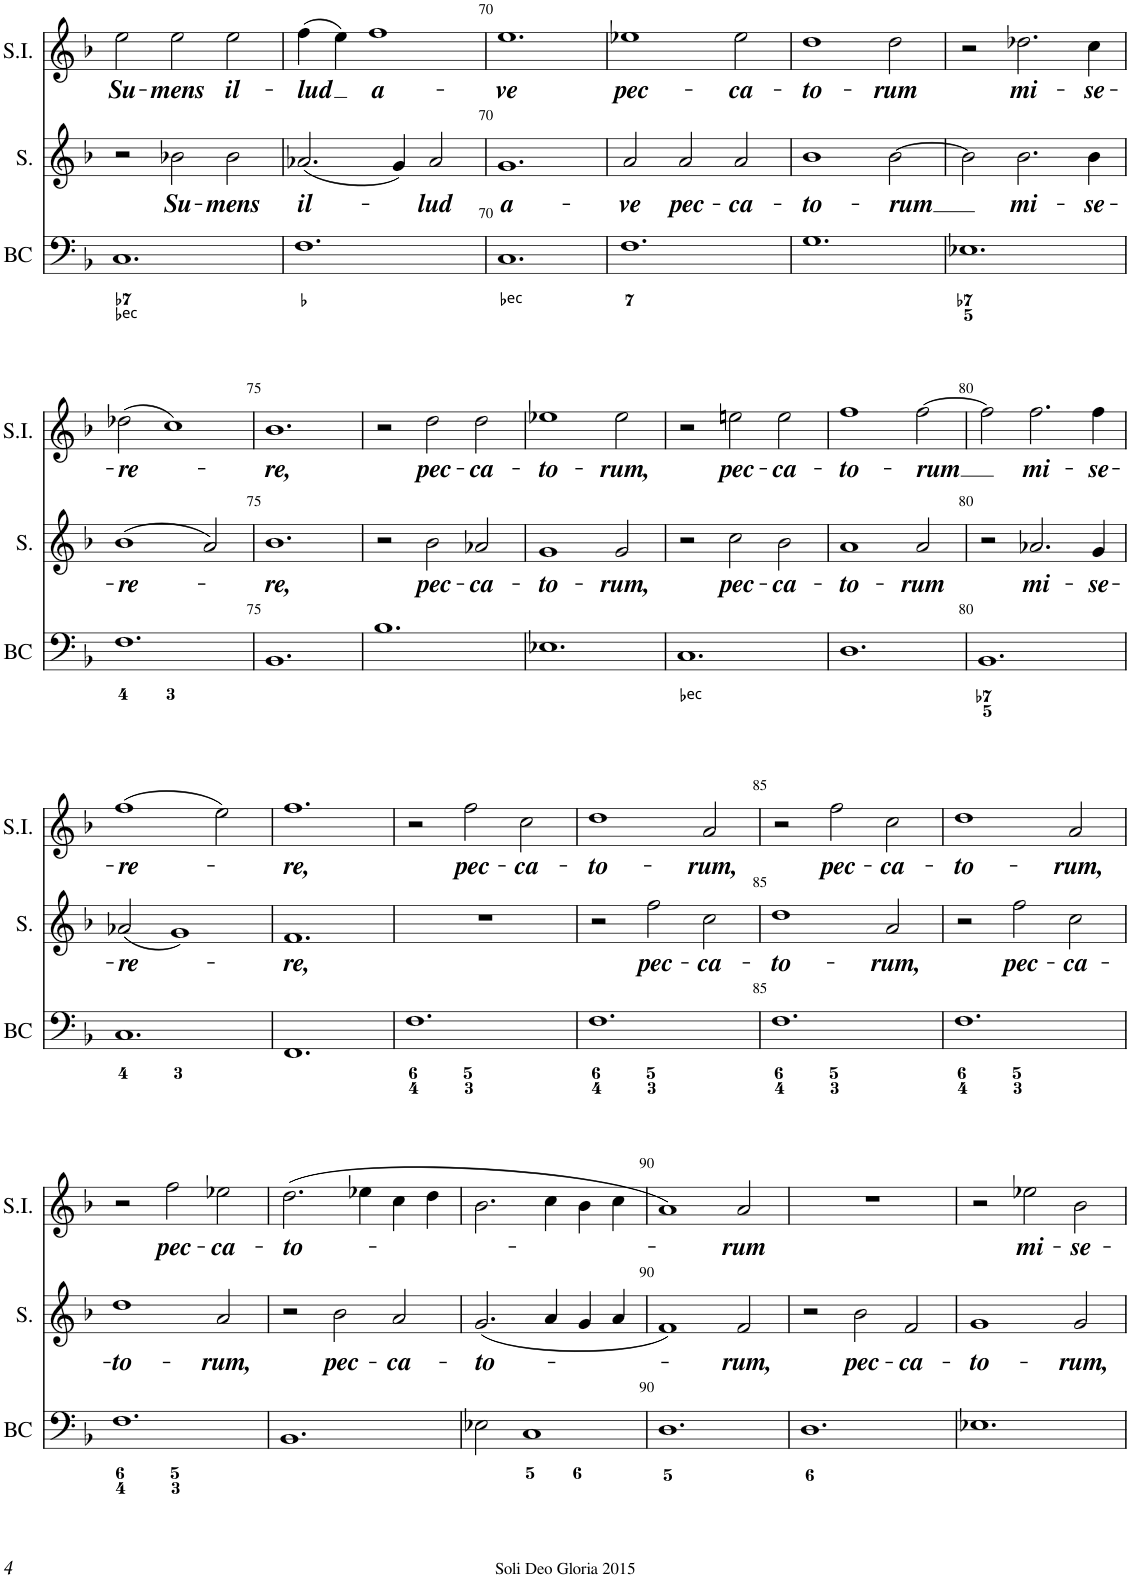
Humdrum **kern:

**kern	**kern	**text	**kern	**text
*part3	*part2	*part2	*part1	*part1
*staff3	*staff2	*staff2	*staff1	*staff1
*I"Basse Continue	*I"Soprano	*	*I"Soprano I	*
*I'BC	*I'S.	*	*I'S.I.	*
!!LO:PB:g=z
*clefF4	*clefG2	*	*clefG2	*
*k[b-]	*k[b-]	*	*k[b-]	*
*M3/2	*M3/2	*	*M3/2	*
=68	=68	=68	=68	=68
!	!	!	!	!LO:LY:b
1.C	2r	.	2ee\	Su-
!	!	!LO:LY:b	!	!LO:LY:b
.	2b-X\	Su-	2ee\	-mens
!	!	!LO:LY:b	!	!LO:LY:b
.	2b-\	-mens	2ee\	il-
=69	=69	=69	=69	=69
!	!	!LO:LY:b	!	!LO:LY:b
1.F	(2.a-X/	il-	(4ff\	-lud
.	.	.	4ee\)	.
!	!	!	!	!LO:LY:b
.	.	.	1ff	a-
.	4g/)	.	.	.
!	!	!LO:LY:b	!	!
.	2a-/	-lud	.	.
=70	=70	=70	=70	=70
!	!	!LO:LY:b	!	!LO:LY:b
1.C	1.g	a-	1.ee	-ve
=71	=71	=71	=71	=71
!	!	!LO:LY:b	!	!LO:LY:b
1.F	2a/	-ve	1ee-X	pec-
!	!	!LO:LY:b	!	!
.	2a/	pec-	.	.
!	!	!LO:LY:b	!	!LO:LY:b
.	2a/	-ca-	2ee-\	-ca-
=72	=72	=72	=72	=72
!	!	!LO:LY:b	!	!LO:LY:b
1.G	1b-	-to-	1dd	-to-
!	!	!LO:LY:b	!	!LO:LY:b
.	[2b-\	-rum	2dd\	-rum
=73	=73	=73	=73	=73
1.E-X	2b-\]	.	2r	.
!	!	!LO:LY:b	!	!LO:LY:b
.	2.b-\	mi-	2.dd-X\	mi-
!	!	!LO:LY:b	!	!LO:LY:b
.	4b-\	-se-	4cc\	-se-
!!LO:LB:g=z
=74	=74	=74	=74	=74
!	!	!LO:LY:b	!	!LO:LY:b
1.F	(1b-	-re-	(2dd-X\	-re-
.	.	.	1cc)	.
.	2a/)	.	.	.
=75	=75	=75	=75	=75
!	!	!LO:LY:b	!	!LO:LY:b
1.BB-	1.b-	-re,	1.b-	-re,
=76	=76	=76	=76	=76
1.B-	2r	.	2r	.
!	!	!LO:LY:b	!	!LO:LY:b
.	2b-\	pec-	2dd\	pec-
!	!	!LO:LY:b	!	!LO:LY:b
.	2a-X/	-ca-	2dd\	-ca-
=77	=77	=77	=77	=77
!	!	!LO:LY:b	!	!LO:LY:b
1.E-X	1g	-to-	1ee-X	-to-
!	!	!LO:LY:b	!	!LO:LY:b
.	2g/	-rum,	2ee-\	-rum,
=78	=78	=78	=78	=78
1.C	2r	.	2r	.
!	!	!LO:LY:b	!	!LO:LY:b
.	2cc\	pec-	2een\	pec-
!	!	!LO:LY:b	!	!LO:LY:b
.	2b-\	-ca-	2ee\	-ca-
=79	=79	=79	=79	=79
!	!	!LO:LY:b	!	!LO:LY:b
1.D	1a	-to-	1ff	-to-
!	!	!LO:LY:b	!	!LO:LY:b
.	2a/	-rum	[2ff\	-rum
=80	=80	=80	=80	=80
1.BB-	2r	.	2ff\]	.
!	!	!LO:LY:b	!	!LO:LY:b
.	2.a-X/	mi-	2.ff\	mi-
!	!	!LO:LY:b	!	!LO:LY:b
.	4g/	-se-	4ff\	-se-
!!LO:LB:g=z
=81	=81	=81	=81	=81
!	!	!LO:LY:b	!	!LO:LY:b
1.C	(2a-X/	-re-	(1ff	-re-
.	1g)	.	.	.
.	.	.	2ee\)	.
=82	=82	=82	=82	=82
!	!	!LO:LY:b	!	!LO:LY:b
1.FF	1.f	-re,	1.ff	-re,
=83	=83	=83	=83	=83
1.F	1.r	.	2r	.
!	!	!	!	!LO:LY:b
.	.	.	2ff\	pec-
!	!	!	!	!LO:LY:b
.	.	.	2cc\	-ca-
=84	=84	=84	=84	=84
!	!	!	!	!LO:LY:b
1.F	2r	.	1dd	-to-
!	!	!LO:LY:b	!	!
.	2ff\	pec-	.	.
!	!	!LO:LY:b	!	!LO:LY:b
.	2cc\	-ca-	2a/	-rum,
=85	=85	=85	=85	=85
!	!	!LO:LY:b	!	!
1.F	1dd	-to-	2r	.
!	!	!	!	!LO:LY:b
.	.	.	2ff\	pec-
!	!	!LO:LY:b	!	!LO:LY:b
.	2a/	-rum,	2cc\	-ca-
=86	=86	=86	=86	=86
!	!	!	!	!LO:LY:b
1.F	2r	.	1dd	-to-
!	!	!LO:LY:b	!	!
.	2ff\	pec-	.	.
!	!	!LO:LY:b	!	!LO:LY:b
.	2cc\	-ca-	2a/	-rum,
!!LO:LB:g=z
=87	=87	=87	=87	=87
!	!	!LO:LY:b	!	!
1.F	1dd	-to-	2r	.
!	!	!	!	!LO:LY:b
.	.	.	2ff\	pec-
!	!	!LO:LY:b	!	!LO:LY:b
.	2a/	-rum,	2ee-X\	-ca-
=88	=88	=88	=88	=88
!	!	!	!	!LO:LY:b
1.BB-	2r	.	(>2.dd\	-to-
!	!	!LO:LY:b	!	!
.	2b-\	pec-	.	.
.	.	.	4ee-X\	.
!	!	!LO:LY:b	!	!
.	2a/	-ca-	4cc\	.
.	.	.	4dd\	.
=89	=89	=89	=89	=89
!	!	!LO:LY:b	!	!
2E-X\	(2.g/	-to-	2.b-\	.
1C	.	.	.	.
.	4a/	.	4cc\	.
.	4g/	.	4b-\	.
.	4a/	.	4cc\	.
=90	=90	=90	=90	=90
1.D	1f)	.	1a)	.
!	!	!LO:LY:b	!	!LO:LY:b
.	2f/	-rum,	2a/	-rum
=91	=91	=91	=91	=91
1.D	2r	.	1.r	.
!	!	!LO:LY:b	!	!
.	2b-\	pec-	.	.
!	!	!LO:LY:b	!	!
.	2f/	-ca-	.	.
=92	=92	=92	=92	=92
!	!	!LO:LY:b	!	!
1.E-X	1g	-to-	2r	.
!	!	!	!	!LO:LY:b
.	.	.	2ee-X\	mi-
!	!	!LO:LY:b	!	!LO:LY:b
.	2g/	-rum,	2b-\	-se-
=	=	=	=	=
*-	*-	*-	*-	*-
